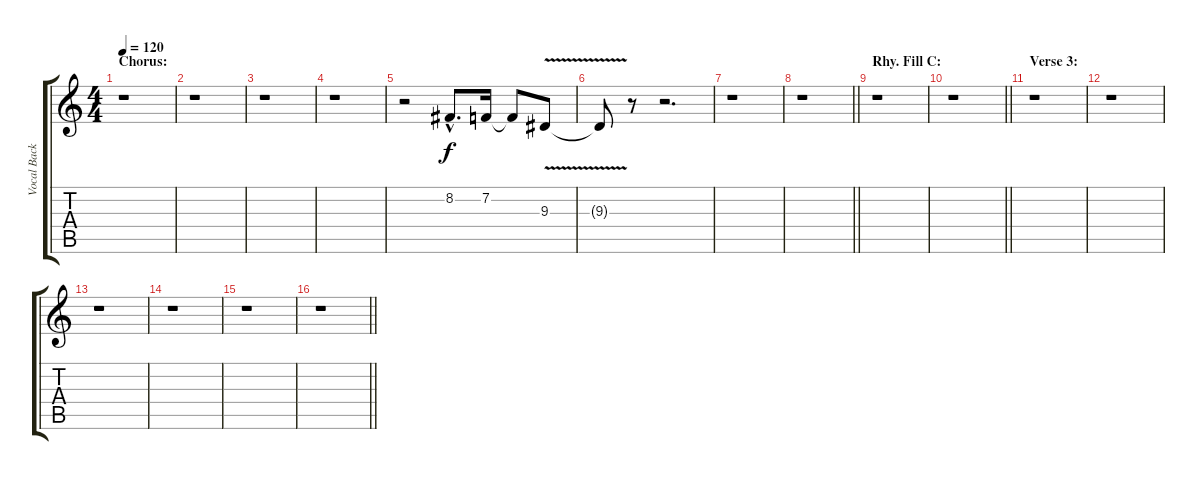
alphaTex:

\track ("Vocal Backing" "Vocal Back") {instrument choiraahs}
\staff {score tabs}
\tuning (Eb4 Bb3 Gb3 Db3 Ab2 Eb2) {hide}
\ts (4 4)
\section ("" "Chorus:")
\tempo 120
\clef g2
\ks c
r.1{dy f} |
r.1 |
r.1 |
r.1 |
r.2{volume 12 instrument choiraahs} 8.2{hac}.8{d} 7.2.16 7.2{t}.8 9.3{v}.8 |
9.3{t}.8 r.8 r.2{d} |
r.1 |
\barLineRight lightlight
r.1 |
\section ("" "Rhy. Fill C:")
r.1 |
\barLineRight lightlight
r.1 |
\section ("" "Verse 3:")
r.1 |
r.1 |
r.1 |
r.1 |
r.1 |
\barLineRight lightlight
r.1
